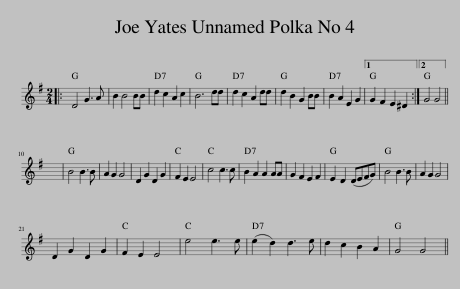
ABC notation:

X:1
L:1/8
M:2/4
I:linebreak $
K:G
V:1 treble
V:1
|: D4 G3 A | B2 B4 BB | d2 c2 A2 c2 | B6 dd | d2 c2 A2 dd | %5
 d2 B2 G2 BB | B2 A2 E2 G2 |1 G2 F2 E2 ^D2 :|2 G4 G4 ||$ x4 | %10
 B4 B3 B | A2 G2 G4 | D2 G2 D2 G2 | F2 E2 E4 | c4 c3 c | %15
 B2 A2 A2 AA | G2 F2 E2 F2 | E2 D2 (DEFG) | B4 B3 B | A2 G2 G4 |$ %20
 D2 G2 D2 G2 | F2 E2 E4 | e4 e3 e | (e2 d2) d3 e | d2 c2 B2 A2 | %25
 G4 G4 || %26
